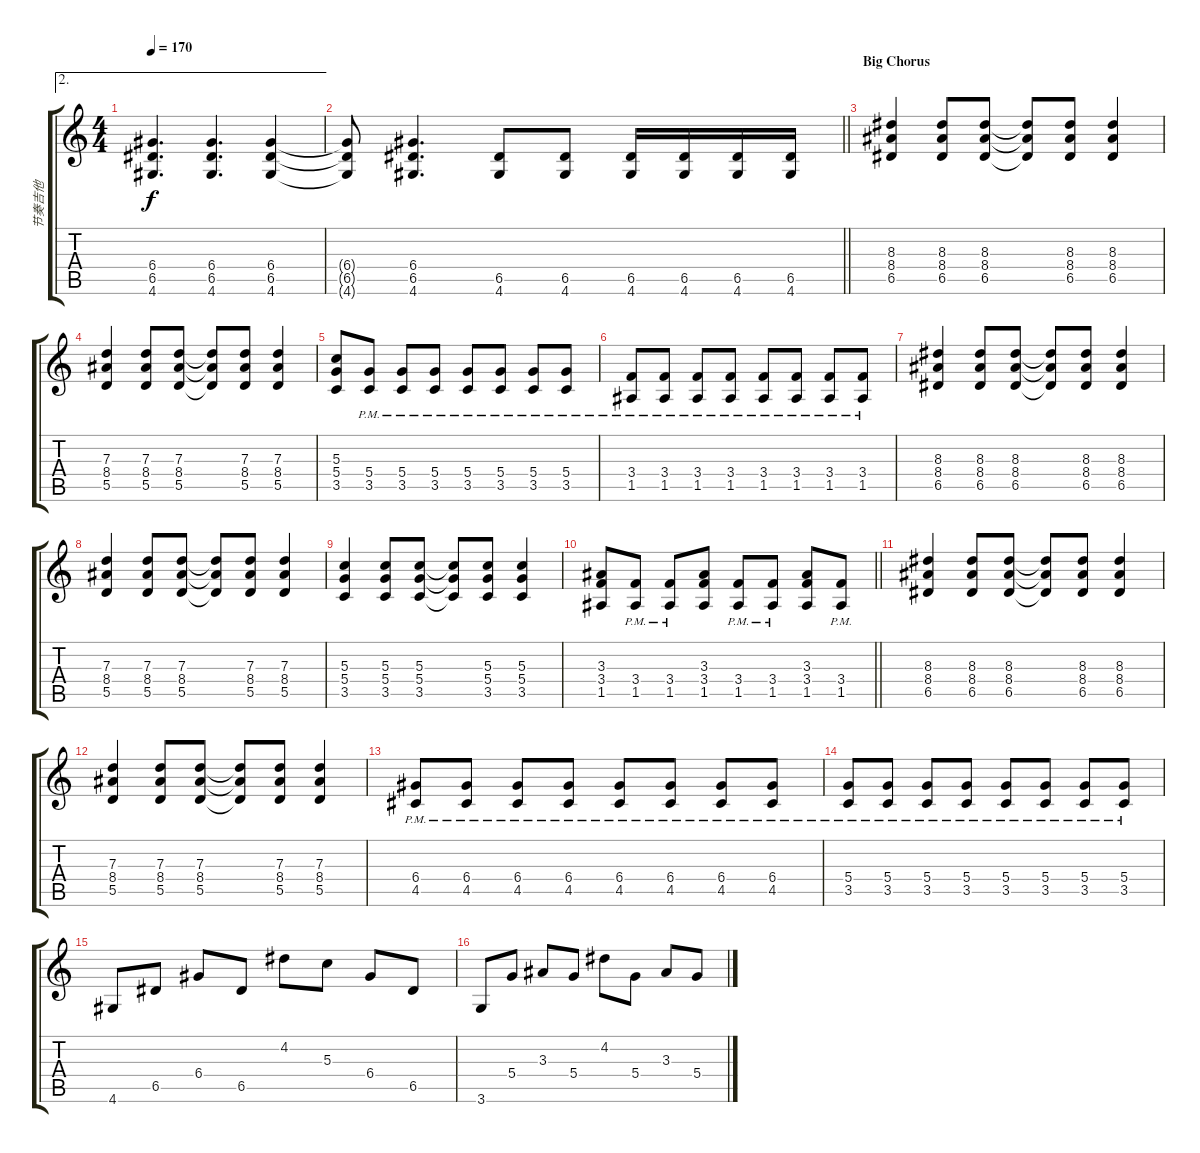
\track ("节奏吉他" "节奏吉他") {instrument distortionguitar}
\staff {score tabs}
\tuning (E4 B3 G3 D3 A2 E2) {hide}
\ae 2
\ts (4 4)
\tempo 170
\clef g2
\ks c
(6.4 6.5 4.6).4{d dy f} (6.4 6.5 4.6).4{d} (6.4 6.5 4.6).4 |
\barLineRight lightlight
(6.4{t} 6.5{t} 4.6{t}).8 (6.4 6.5 4.6).4{d} (6.5 4.6).8 (6.5 4.6).8 (6.5 4.6).16 (6.5 4.6).16 (6.5 4.6).16 (6.5 4.6).16 |
\section ("" "Big Chorus")
(8.3 8.4 6.5).4 (8.3 8.4 6.5).8 (8.3 8.4 6.5).8 (8.3{t} 8.4{t} 6.5{t}).8 (8.3 8.4 6.5).8 (8.3 8.4 6.5).4 |
(7.3 8.4 5.5).4 (7.3 8.4 5.5).8 (7.3 8.4 5.5).8 (7.3{t} 8.4{t} 5.5{t}).8 (7.3 8.4 5.5).8 (7.3 8.4 5.5).4 |
(5.3 5.4 3.5).8 (5.4{pm} 3.5{pm}).8 (5.4{pm} 3.5{pm}).8 (5.4{pm} 3.5{pm}).8 (5.4{pm} 3.5{pm}).8 (5.4{pm} 3.5{pm}).8 (5.4{pm} 3.5{pm}).8 (5.4{pm} 3.5{pm}).8 |
(3.4{pm} 1.5{pm}).8 (3.4{pm} 1.5{pm}).8 (3.4{pm} 1.5{pm}).8 (3.4{pm} 1.5{pm}).8 (3.4{pm} 1.5{pm}).8 (3.4{pm} 1.5{pm}).8 (3.4{pm} 1.5{pm}).8 (3.4{pm} 1.5{pm}).8 |
(8.3 8.4 6.5).4 (8.3 8.4 6.5).8 (8.3 8.4 6.5).8 (8.3{t} 8.4{t} 6.5{t}).8 (8.3 8.4 6.5).8 (8.3 8.4 6.5).4 |
(7.3 8.4 5.5).4 (7.3 8.4 5.5).8 (7.3 8.4 5.5).8 (7.3{t} 8.4{t} 5.5{t}).8 (7.3 8.4 5.5).8 (7.3 8.4 5.5).4 |
(5.3 5.4 3.5).4 (5.3 5.4 3.5).8 (5.3 5.4 3.5).8 (5.3{t} 5.4{t} 3.5{t}).8 (5.3 5.4 3.5).8 (5.3 5.4 3.5).4 |
\barLineRight lightlight
(3.3 3.4 1.5).8 (3.4{pm} 1.5{pm}).8 (3.4{pm} 1.5{pm}).8 (3.3 3.4 1.5).8 (3.4{pm} 1.5{pm}).8 (3.4{pm} 1.5{pm}).8 (3.3 3.4 1.5).8 (3.4{pm} 1.5{pm}).8 |
(8.3 8.4 6.5).4 (8.3 8.4 6.5).8 (8.3 8.4 6.5).8 (8.3{t} 8.4{t} 6.5{t}).8 (8.3 8.4 6.5).8 (8.3 8.4 6.5).4 |
(7.3 8.4 5.5).4 (7.3 8.4 5.5).8 (7.3 8.4 5.5).8 (7.3{t} 8.4{t} 5.5{t}).8 (7.3 8.4 5.5).8 (7.3 8.4 5.5).4 |
(6.4{pm} 4.5{pm}).8 (6.4{pm} 4.5{pm}).8 (6.4{pm} 4.5{pm}).8 (6.4{pm} 4.5{pm}).8 (6.4{pm} 4.5{pm}).8 (6.4{pm} 4.5{pm}).8 (6.4{pm} 4.5{pm}).8 (6.4{pm} 4.5{pm}).8 |
(5.4{pm} 3.5{pm}).8 (5.4{pm} 3.5{pm}).8 (5.4{pm} 3.5{pm}).8 (5.4{pm} 3.5{pm}).8 (5.4{pm} 3.5{pm}).8 (5.4{pm} 3.5{pm}).8 (5.4{pm} 3.5{pm}).8 (5.4{pm} 3.5{pm}).8 |
4.6.8 6.5.8 6.4.8 6.5.8 4.2.8 5.3.8 6.4.8 6.5.8 |
3.6.8 5.4.8 3.3.8 5.4.8 4.2.8 5.4.8 3.3.8 5.4.8
